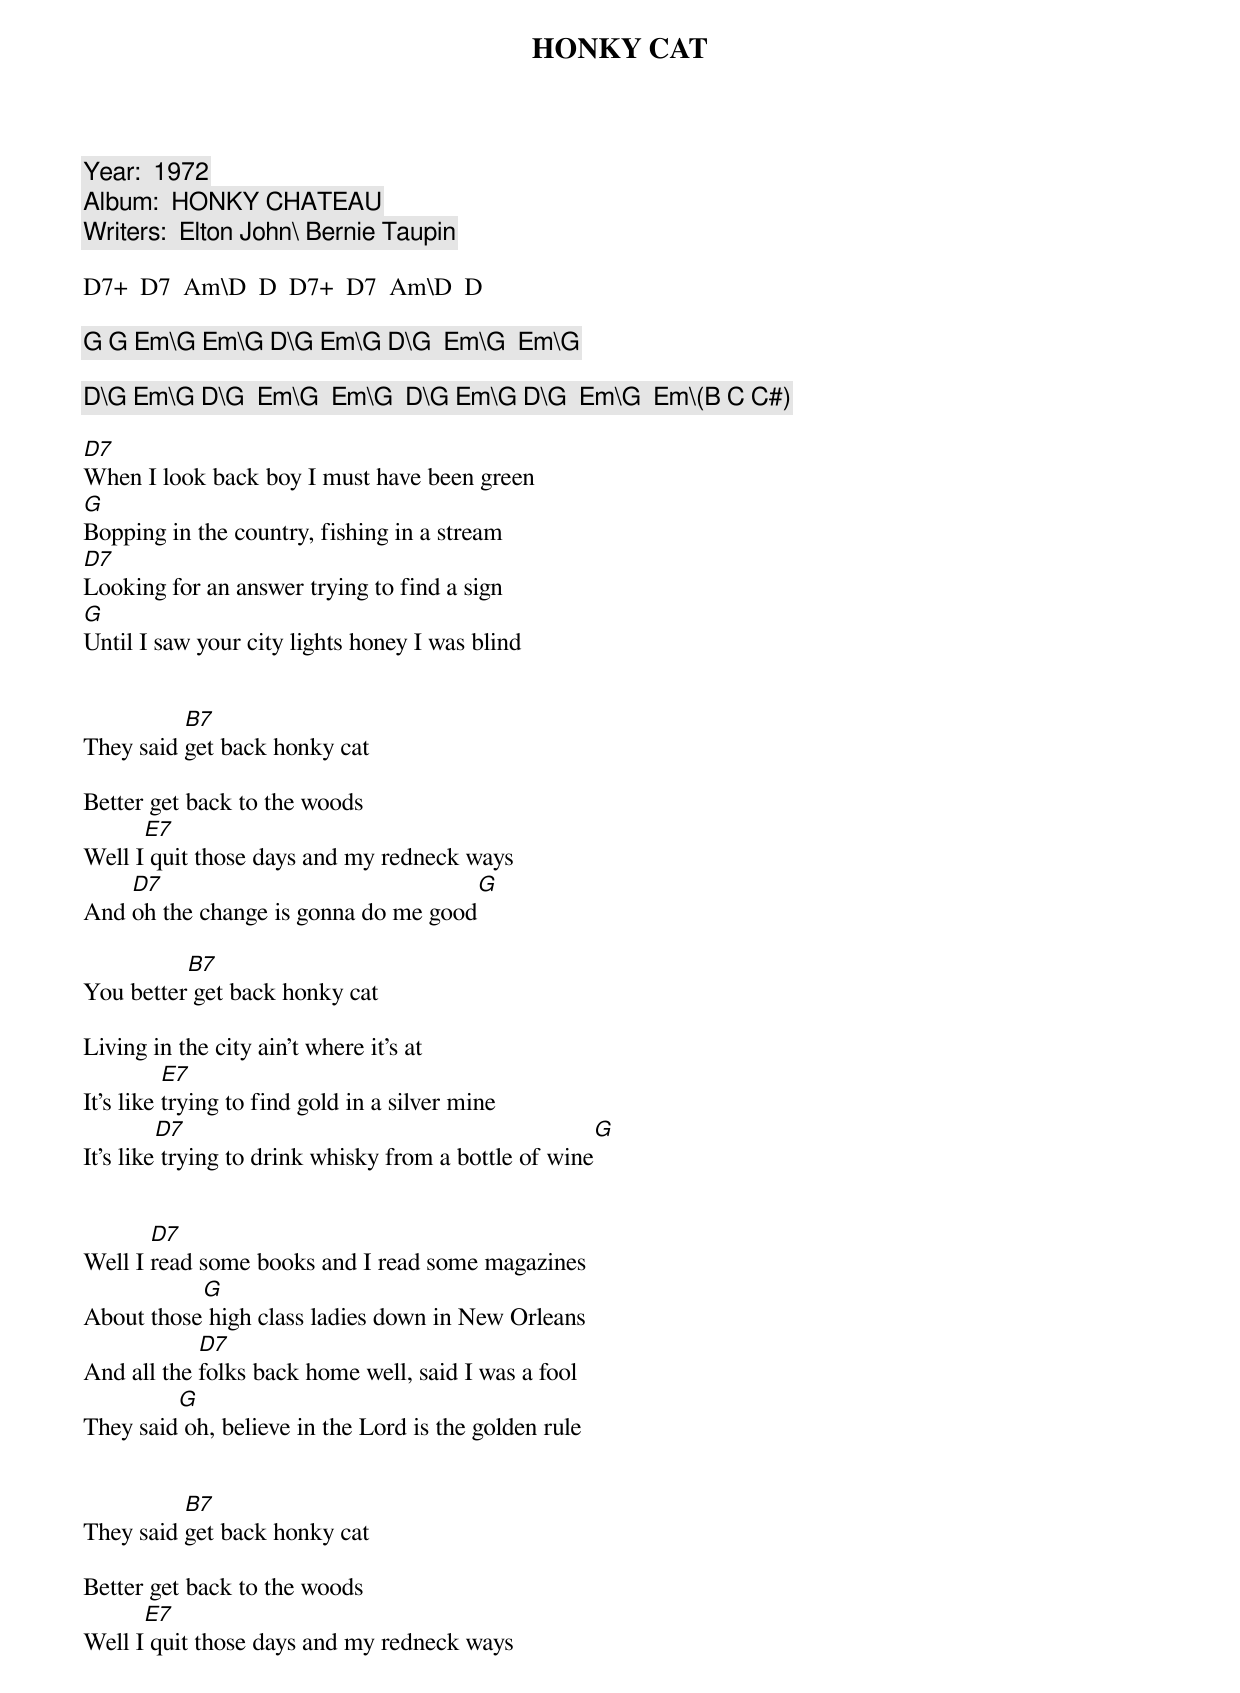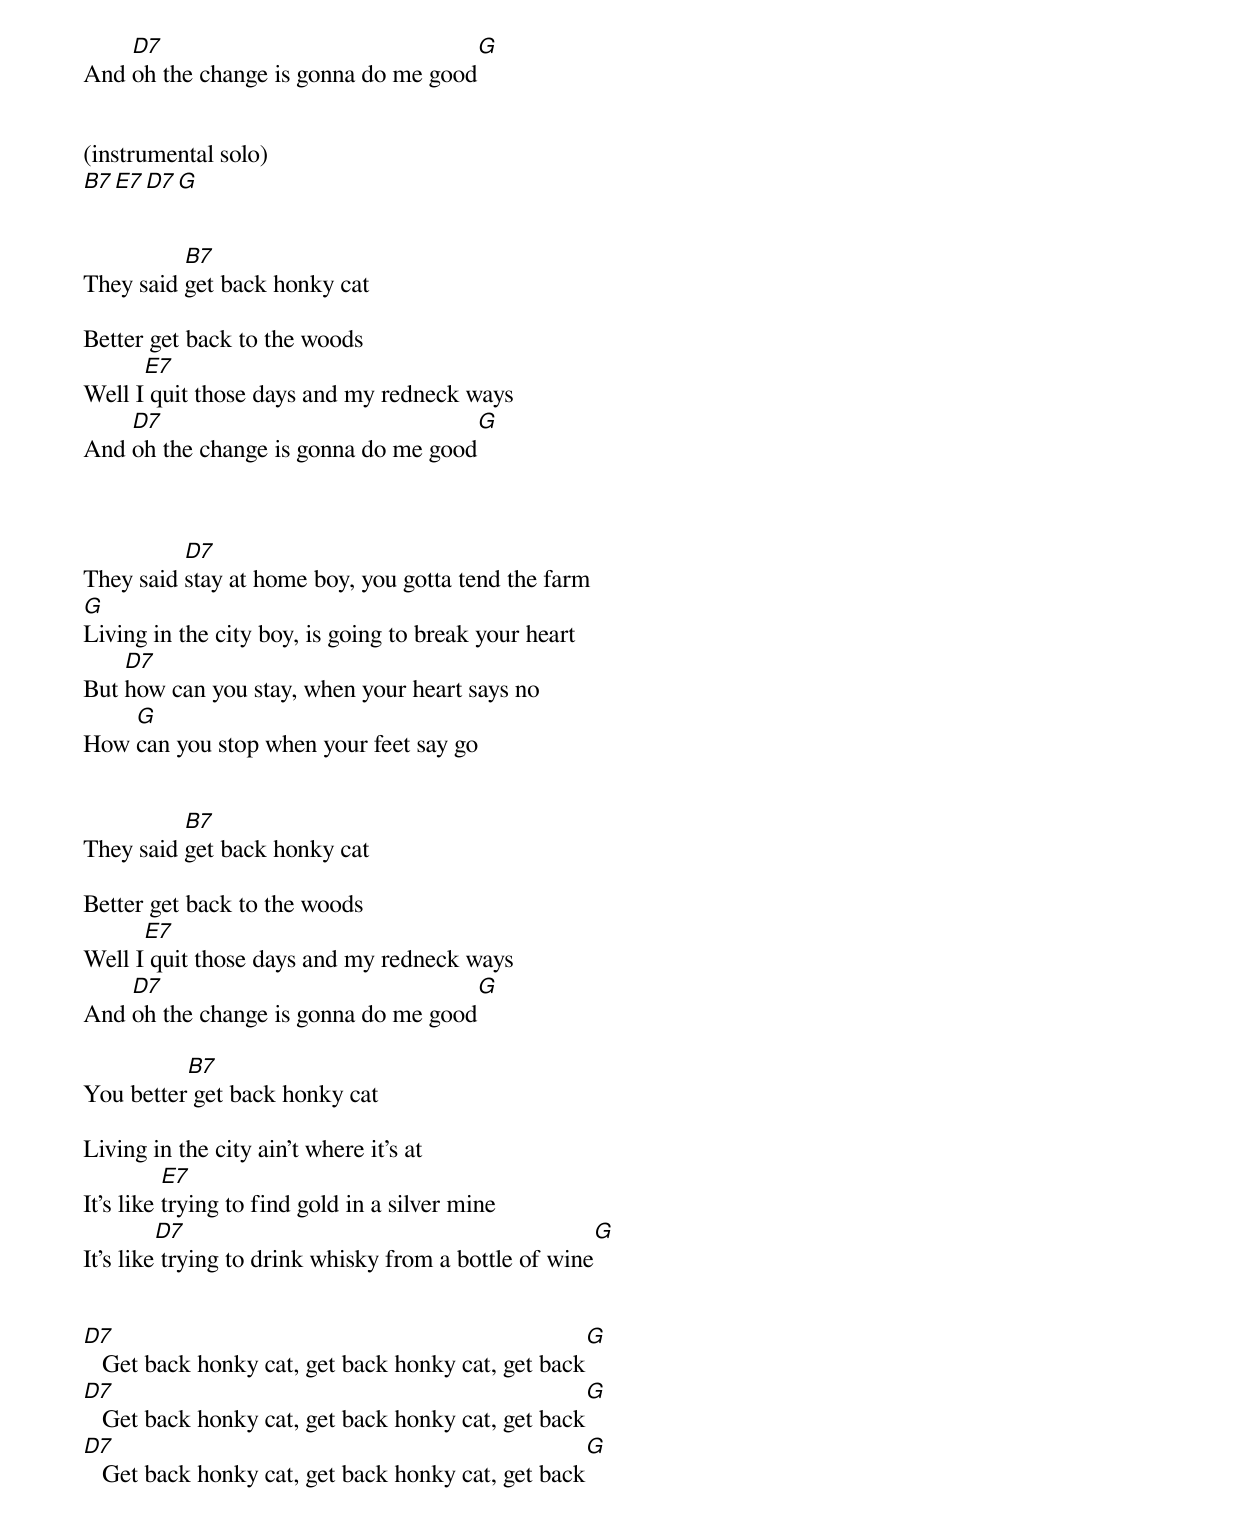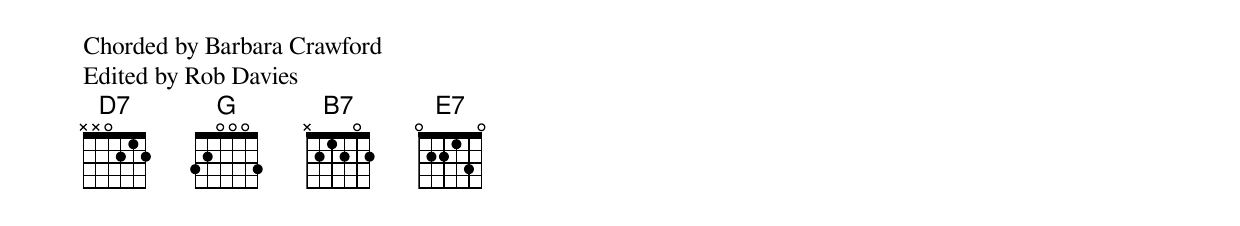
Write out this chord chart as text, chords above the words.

HONKY CAT

Year:  1972
Album:  HONKY CHATEAU
Writers:  Elton John\ Bernie Taupin

D7+  D7  Am\D  D  D7+  D7  Am\D  D

G G Em\G Em\G D\G Em\G D\G  Em\G  Em\G

D\G Em\G D\G  Em\G  Em\G  D\G Em\G D\G  Em\G  Em\(B C C#)

D7
When I look back boy I must have been green
G
Bopping in the country, fishing in a stream
D7
Looking for an answer trying to find a sign
G
Until I saw your city lights honey I was blind


          B7
They said get back honky cat

Better get back to the woods
      E7
Well I quit those days and my redneck ways
    D7                                  G
And oh the change is gonna do me good

          B7
You better get back honky cat

Living in the city ain't where it's at
          E7
It's like trying to find gold in a silver mine
         D7                                             G
It's like trying to drink whisky from a bottle of wine


       D7
Well I read some books and I read some magazines
           G
About those high class ladies down in New Orleans
            D7
And all the folks back home well, said I was a fool
         G
They said oh, believe in the Lord is the golden rule


          B7
They said get back honky cat

Better get back to the woods
      E7
Well I quit those days and my redneck ways
    D7                                  G
And oh the change is gonna do me good


(instrumental solo)
B7             E7     D7      G


          B7
They said get back honky cat

Better get back to the woods
      E7
Well I quit those days and my redneck ways
    D7                                  G
And oh the change is gonna do me good



          D7
They said stay at home boy, you gotta tend the farm
G
Living in the city boy, is going to break your heart
    D7
But how can you stay, when your heart says no
    G
How can you stop when your feet say go


          B7
They said get back honky cat

Better get back to the woods
      E7
Well I quit those days and my redneck ways
    D7                                  G
And oh the change is gonna do me good

          B7
You better get back honky cat

Living in the city ain't where it's at
          E7
It's like trying to find gold in a silver mine
         D7                                             G
It's like trying to drink whisky from a bottle of wine


D7                                                 G
   Get back honky cat, get back honky cat, get back
D7                                                 G
   Get back honky cat, get back honky cat, get back
D7                                                 G
   Get back honky cat, get back honky cat, get back


{REPEAT, SOLO, VAMP, FADE}

Chorded by Barbara Crawford
Edited by Rob Davies
